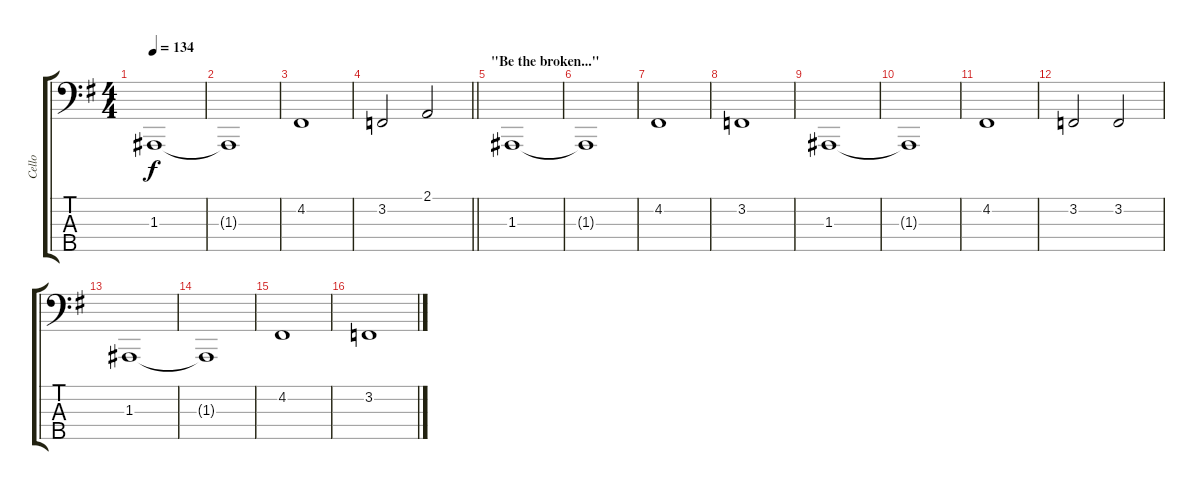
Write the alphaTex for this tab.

\track ("Cello" "Cello") {instrument stringensemble1}
\staff {score tabs}
\tuning (G2 D2 A1 E1 B0) {hide}
\ts (4 4)
\tempo 134
\clef f4
\ks g
1.3.1{dy f} |
1.3{t}.1 |
4.2.1 |
\barLineRight lightlight
3.2.2 2.1.2 |
\section ("" "\"Be the broken...\"")
1.3.1 |
1.3{t}.1 |
4.2.1 |
3.2.1 |
1.3.1 |
1.3{t}.1 |
4.2.1 |
3.2.2 3.2.2 |
1.3.1 |
1.3{t}.1 |
4.2.1 |
3.2.1
